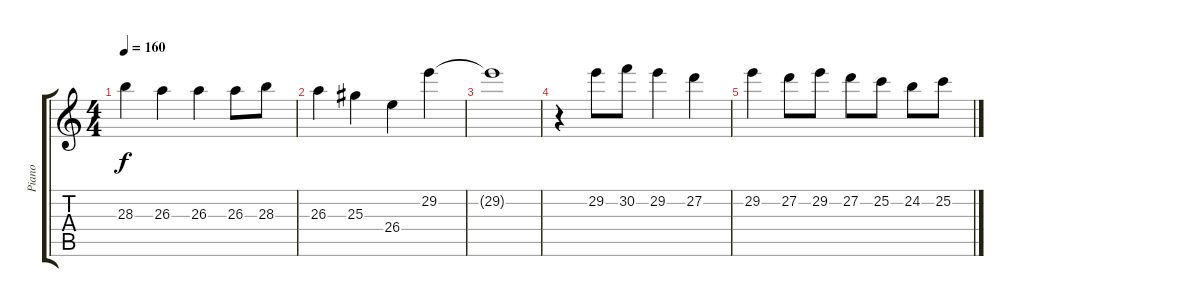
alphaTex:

\track ("Piano" "Piano") {instrument electricpiano2}
\staff {score tabs}
\tuning (E4 B3 G3 D3 A2 E2) {hide}
\ts (4 4)
\tempo 160
\clef g2
\ks c
28.3{t}.4{dy f} 26.3.4 26.3.4 26.3.8 28.3.8 |
26.3.4 25.3.4 26.4.4 29.2.4 |
29.2{t}.1 |
r.4 29.2.8 30.2.8 29.2.4 27.2.4 |
29.2.4 27.2.8 29.2.8 27.2.8 25.2.8 24.2.8 25.2.8
